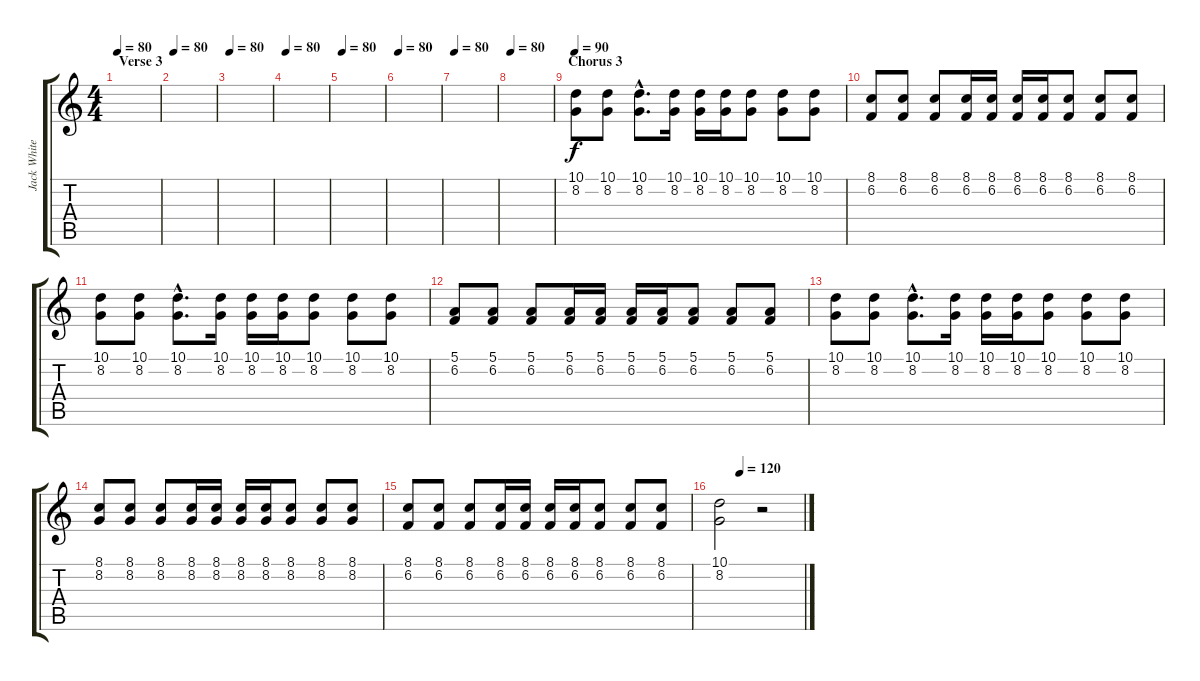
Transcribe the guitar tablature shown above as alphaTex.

\track ("Jack White - Piano" "Jack White") {instrument acousticgrandpiano}
\staff {score tabs}
\tuning (E4 B3 G3 D3 A2 E2) {hide}
\ts (4 4)
\section ("" "Verse 3")
\tempo 80
\clef g2
\ks c
|
\tempo 80
|
\tempo 80
|
\tempo 80
|
\tempo 80
|
\tempo 80
|
\tempo 80
|
\tempo 80
|
\section ("" "Chorus 3")
\tempo 90
(10.1 8.2).8 (10.1 8.2).8 (10.1{hac} 8.2{hac}).8{d} (10.1 8.2).16 (10.1 8.2).16 (10.1 8.2).16 (10.1 8.2).8 (10.1 8.2).8 (10.1 8.2).8 |
(8.1 6.2).8 (8.1 6.2).8 (8.1 6.2).8 (8.1 6.2).16 (8.1 6.2).16 (8.1 6.2).16 (8.1 6.2).16 (8.1 6.2).8 (8.1 6.2).8 (8.1 6.2).8 |
(10.1 8.2).8 (10.1 8.2).8 (10.1{hac} 8.2{hac}).8{d} (10.1 8.2).16 (10.1 8.2).16 (10.1 8.2).16 (10.1 8.2).8 (10.1 8.2).8 (10.1 8.2).8 |
(5.1 6.2).8 (5.1 6.2).8 (5.1 6.2).8 (5.1 6.2).16 (5.1 6.2).16 (5.1 6.2).16 (5.1 6.2).16 (5.1 6.2).8 (5.1 6.2).8 (5.1 6.2).8 |
(10.1 8.2).8 (10.1 8.2).8 (10.1{hac} 8.2{hac}).8{d} (10.1 8.2).16 (10.1 8.2).16 (10.1 8.2).16 (10.1 8.2).8 (10.1 8.2).8 (10.1 8.2).8 |
(8.1 8.2).8 (8.1 8.2).8 (8.1 8.2).8 (8.1 8.2).16 (8.1 8.2).16 (8.1 8.2).16 (8.1 8.2).16 (8.1 8.2).8 (8.1 8.2).8 (8.1 8.2).8 |
(8.1 6.2).8 (8.1 6.2).8 (8.1 6.2).8 (8.1 6.2).16 (8.1 6.2).16 (8.1 6.2).16 (8.1 6.2).16 (8.1 6.2).8 (8.1 6.2).8 (8.1 6.2).8 |
\tempo (120 0.25)
(10.1 8.2).2 r.2
